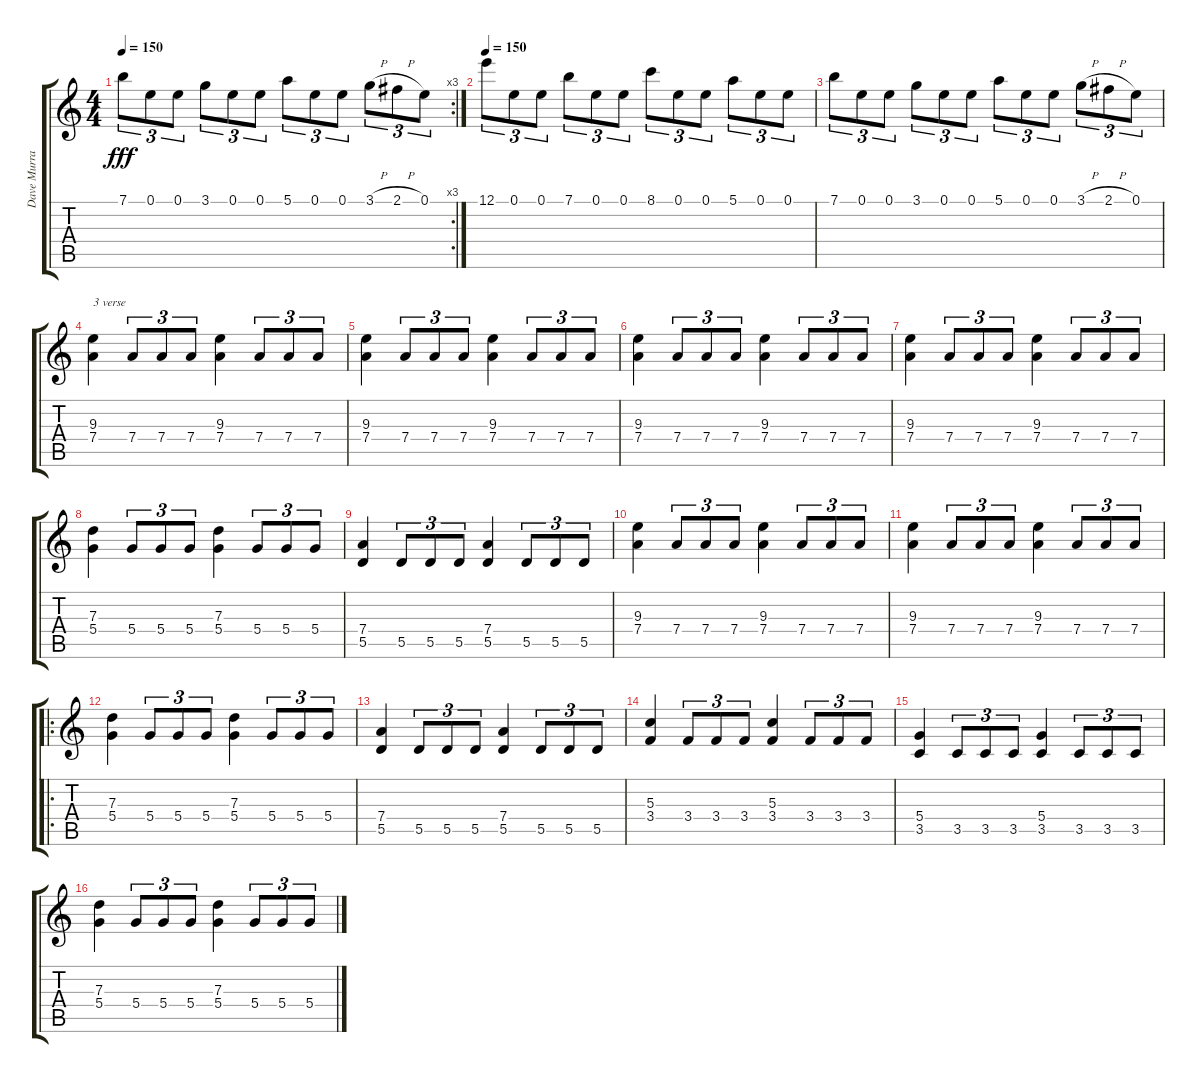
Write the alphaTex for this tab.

\track ("Dave Murray" "Dave Murra") {instrument distortionguitar}
\staff {score tabs}
\tuning (E4 B3 G3 D3 A2 E2) {hide}
\rc 3
\ts (4 4)
\tempo 150
\clef g2
\ks c
7.1.8{tu (3 2) dy fff} 0.1.8{tu (3 2)} 0.1.8{tu (3 2)} 3.1.8{tu (3 2)} 0.1.8{tu (3 2)} 0.1.8{tu (3 2)} 5.1.8{tu (3 2)} 0.1.8{tu (3 2)} 0.1.8{tu (3 2)} 3.1{h}.8{tu (3 2)} 2.1{h}.8{tu (3 2)} 0.1.8{tu (3 2)} |
\tempo 150
12.1.8{tu (3 2)} 0.1.8{tu (3 2)} 0.1.8{tu (3 2)} 7.1.8{tu (3 2)} 0.1.8{tu (3 2)} 0.1.8{tu (3 2)} 8.1.8{tu (3 2)} 0.1.8{tu (3 2)} 0.1.8{tu (3 2)} 5.1.8{tu (3 2)} 0.1.8{tu (3 2)} 0.1.8{tu (3 2)} |
7.1.8{tu (3 2)} 0.1.8{tu (3 2)} 0.1.8{tu (3 2)} 3.1.8{tu (3 2)} 0.1.8{tu (3 2)} 0.1.8{tu (3 2)} 5.1.8{tu (3 2)} 0.1.8{tu (3 2)} 0.1.8{tu (3 2)} 3.1{h}.8{tu (3 2)} 2.1{h}.8{tu (3 2)} 0.1.8{tu (3 2)} |
(9.3 7.4).4{txt "3 verse"} 7.4.8{tu (3 2)} 7.4.8{tu (3 2)} 7.4.8{tu (3 2)} (9.3 7.4).4 7.4.8{tu (3 2)} 7.4.8{tu (3 2)} 7.4.8{tu (3 2)} |
(9.3 7.4).4 7.4.8{tu (3 2)} 7.4.8{tu (3 2)} 7.4.8{tu (3 2)} (9.3 7.4).4 7.4.8{tu (3 2)} 7.4.8{tu (3 2)} 7.4.8{tu (3 2)} |
(9.3 7.4).4 7.4.8{tu (3 2)} 7.4.8{tu (3 2)} 7.4.8{tu (3 2)} (9.3 7.4).4 7.4.8{tu (3 2)} 7.4.8{tu (3 2)} 7.4.8{tu (3 2)} |
(9.3 7.4).4 7.4.8{tu (3 2)} 7.4.8{tu (3 2)} 7.4.8{tu (3 2)} (9.3 7.4).4 7.4.8{tu (3 2)} 7.4.8{tu (3 2)} 7.4.8{tu (3 2)} |
(7.3 5.4).4 5.4.8{tu (3 2)} 5.4.8{tu (3 2)} 5.4.8{tu (3 2)} (7.3 5.4).4 5.4.8{tu (3 2)} 5.4.8{tu (3 2)} 5.4.8{tu (3 2)} |
(7.4 5.5).4 5.5.8{tu (3 2)} 5.5.8{tu (3 2)} 5.5.8{tu (3 2)} (7.4 5.5).4 5.5.8{tu (3 2)} 5.5.8{tu (3 2)} 5.5.8{tu (3 2)} |
(9.3 7.4).4 7.4.8{tu (3 2)} 7.4.8{tu (3 2)} 7.4.8{tu (3 2)} (9.3 7.4).4 7.4.8{tu (3 2)} 7.4.8{tu (3 2)} 7.4.8{tu (3 2)} |
(9.3 7.4).4 7.4.8{tu (3 2)} 7.4.8{tu (3 2)} 7.4.8{tu (3 2)} (9.3 7.4).4 7.4.8{tu (3 2)} 7.4.8{tu (3 2)} 7.4.8{tu (3 2)} |
\ro
(7.3 5.4).4 5.4.8{tu (3 2)} 5.4.8{tu (3 2)} 5.4.8{tu (3 2)} (7.3 5.4).4 5.4.8{tu (3 2)} 5.4.8{tu (3 2)} 5.4.8{tu (3 2)} |
(7.4 5.5).4 5.5.8{tu (3 2)} 5.5.8{tu (3 2)} 5.5.8{tu (3 2)} (7.4 5.5).4 5.5.8{tu (3 2)} 5.5.8{tu (3 2)} 5.5.8{tu (3 2)} |
(5.3 3.4).4 3.4.8{tu (3 2)} 3.4.8{tu (3 2)} 3.4.8{tu (3 2)} (5.3 3.4).4 3.4.8{tu (3 2)} 3.4.8{tu (3 2)} 3.4.8{tu (3 2)} |
(5.4 3.5).4 3.5.8{tu (3 2)} 3.5.8{tu (3 2)} 3.5.8{tu (3 2)} (5.4 3.5).4 3.5.8{tu (3 2)} 3.5.8{tu (3 2)} 3.5.8{tu (3 2)} |
(7.3 5.4).4 5.4.8{tu (3 2)} 5.4.8{tu (3 2)} 5.4.8{tu (3 2)} (7.3 5.4).4 5.4.8{tu (3 2)} 5.4.8{tu (3 2)} 5.4.8{tu (3 2)}
